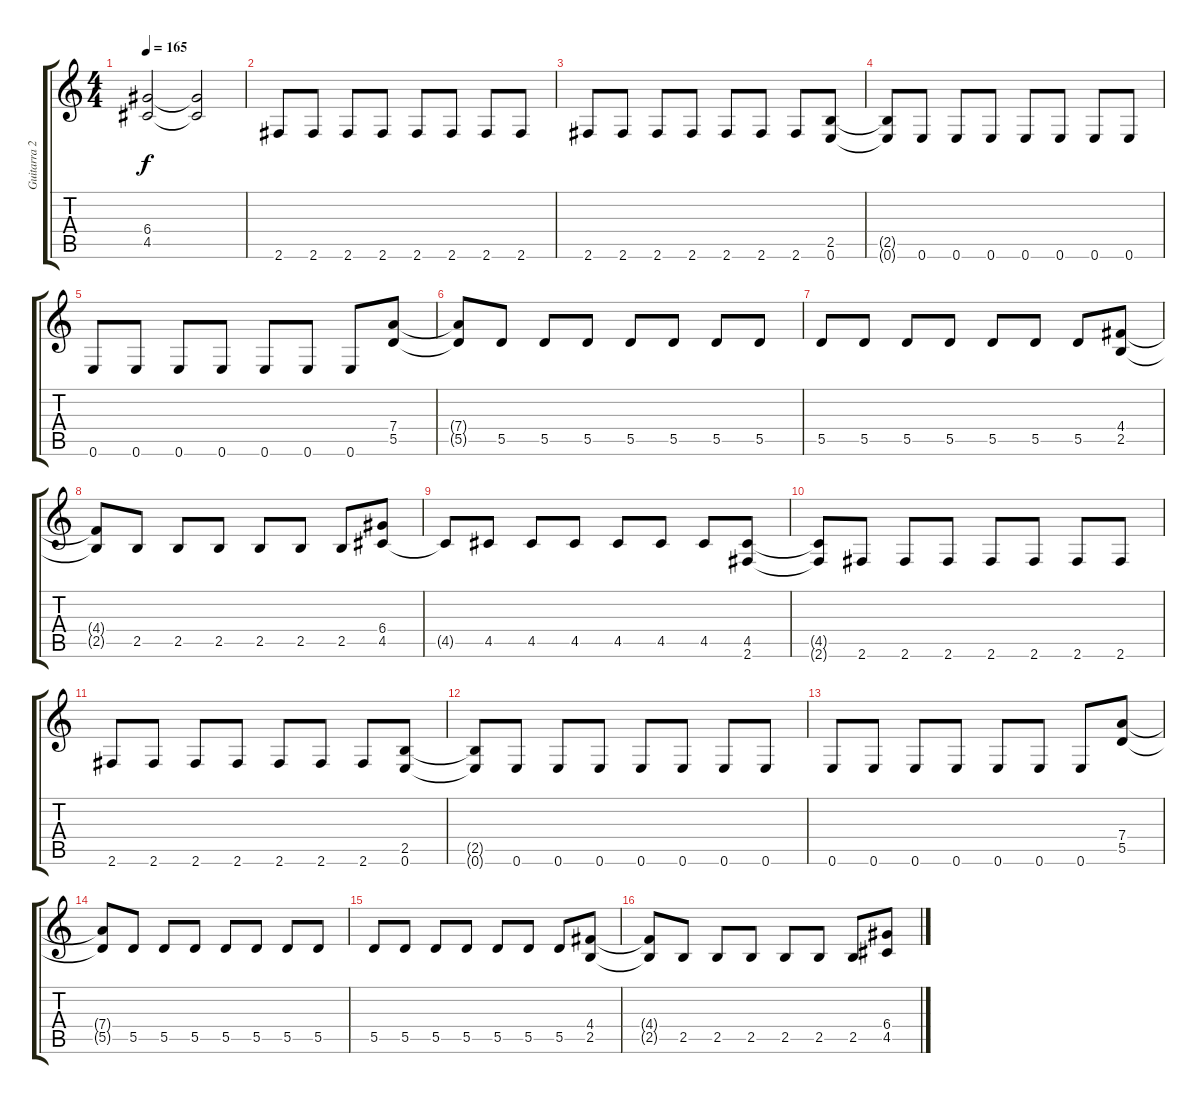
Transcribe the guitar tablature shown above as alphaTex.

\track ("Guitarra 2" "Guitarra 2") {instrument overdrivenguitar}
\staff {score tabs}
\tuning (E4 B3 G3 D3 A2 E2) {hide}
\ts (4 4)
\tempo 165
\clef g2
\ks c
(6.4{t} 4.5{t}).2{dy f} (6.4{t} 4.5{t}).2 |
2.6.8 2.6.8 2.6.8 2.6.8 2.6.8 2.6.8 2.6.8 2.6.8 |
2.6.8 2.6.8 2.6.8 2.6.8 2.6.8 2.6.8 2.6.8 (2.5 0.6).8 |
(2.5{t} 0.6{t}).8 0.6.8 0.6.8 0.6.8 0.6.8 0.6.8 0.6.8 0.6.8 |
0.6.8 0.6.8 0.6.8 0.6.8 0.6.8 0.6.8 0.6.8 (7.4 5.5).8 |
(7.4{t} 5.5{t}).8 5.5.8 5.5.8 5.5.8 5.5.8 5.5.8 5.5.8 5.5.8 |
5.5.8 5.5.8 5.5.8 5.5.8 5.5.8 5.5.8 5.5.8 (4.4 2.5).8 |
(4.4{t} 2.5{t}).8 2.5.8 2.5.8 2.5.8 2.5.8 2.5.8 2.5.8 (6.4 4.5).8 |
4.5{t}.8 4.5.8 4.5.8 4.5.8 4.5.8 4.5.8 4.5.8 (4.5 2.6).8 |
(4.5{t} 2.6{t}).8 2.6.8 2.6.8 2.6.8 2.6.8 2.6.8 2.6.8 2.6.8 |
2.6.8 2.6.8 2.6.8 2.6.8 2.6.8 2.6.8 2.6.8 (2.5 0.6).8 |
(2.5{t} 0.6{t}).8 0.6.8 0.6.8 0.6.8 0.6.8 0.6.8 0.6.8 0.6.8 |
0.6.8 0.6.8 0.6.8 0.6.8 0.6.8 0.6.8 0.6.8 (7.4 5.5).8 |
(7.4{t} 5.5{t}).8 5.5.8 5.5.8 5.5.8 5.5.8 5.5.8 5.5.8 5.5.8 |
5.5.8 5.5.8 5.5.8 5.5.8 5.5.8 5.5.8 5.5.8 (4.4 2.5).8 |
(4.4{t} 2.5{t}).8 2.5.8 2.5.8 2.5.8 2.5.8 2.5.8 2.5.8 (6.4 4.5).8
